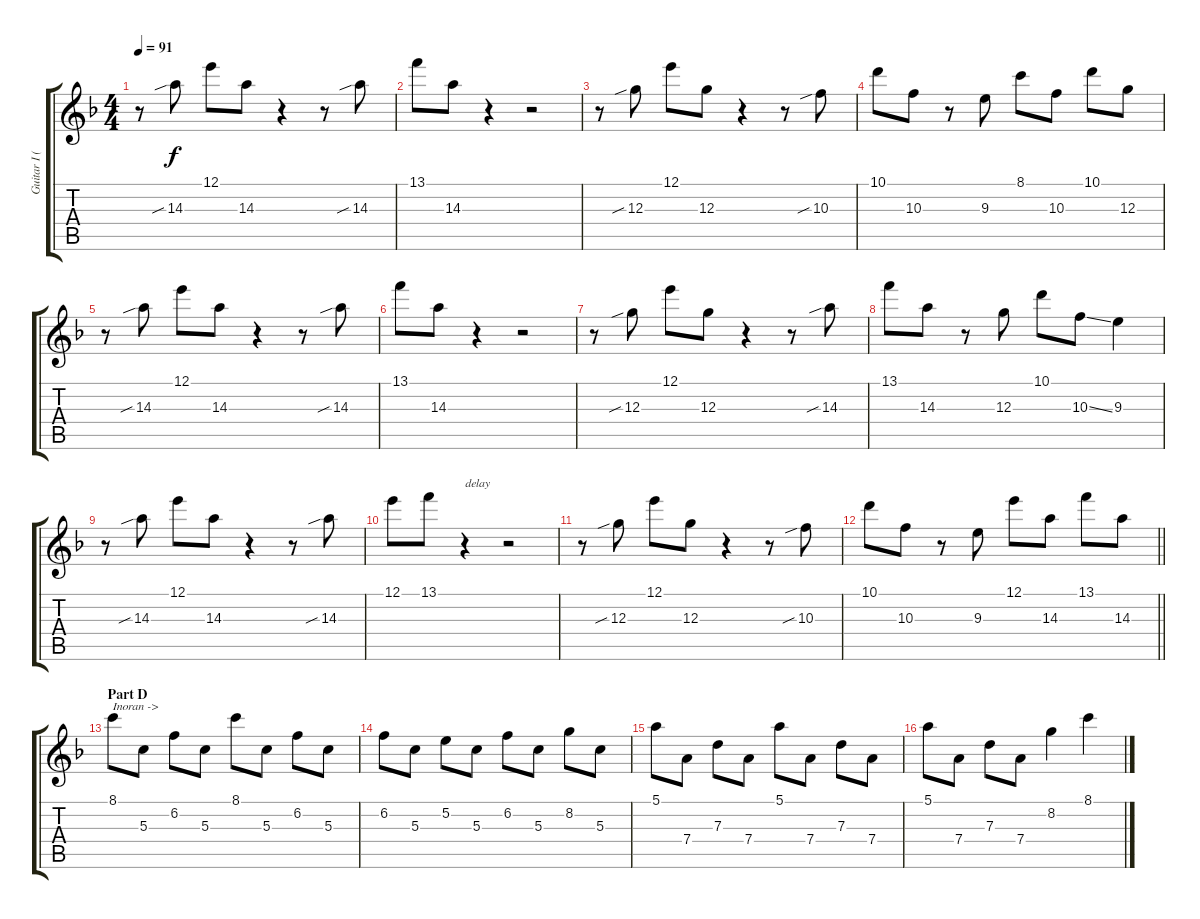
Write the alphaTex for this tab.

\track ("Guitar I (Sugizo & Inoran)" "Guitar I (") {instrument distortionguitar}
\staff {score tabs}
\tuning (E4 B3 G3 D3 A2 E2) {hide}
\ts (4 4)
\tempo 91
\clef g2
\ks f
r.8{dy f} 14.3{sib}.8 12.1.8 14.3.8 r.4 r.8 14.3{sib}.8 |
13.1.8 14.3.8 r.4 r.2 |
r.8 12.3{sib}.8 12.1.8 12.3.8 r.4 r.8 10.3{sib}.8 |
10.1.8 10.3.8 r.8 9.3.8 8.1.8 10.3.8 10.1.8 12.3.8 |
r.8 14.3{sib}.8 12.1.8 14.3.8 r.4 r.8 14.3{sib}.8 |
13.1.8 14.3.8 r.4 r.2 |
r.8 12.3{sib}.8 12.1.8 12.3.8 r.4 r.8 14.3{sib}.8 |
13.1.8 14.3.8 r.8 12.3.8 10.1.8 10.3{ss}.8 9.3.4 |
r.8 14.3{sib}.8 12.1.8 14.3.8 r.4 r.8 14.3{sib}.8 |
12.1.8 13.1.8 r.4{txt "delay"} r.2 |
r.8 12.3{sib}.8 12.1.8 12.3.8 r.4 r.8 10.3{sib}.8 |
\barLineRight lightlight
10.1.8 10.3.8 r.8 9.3.8 12.1.8 14.3.8 13.1.8 14.3.8 |
\section ("" "Part D")
8.1.8{txt "Inoran ->" instrument electricguitarclean} 5.3.8 6.2.8 5.3.8 8.1.8 5.3.8 6.2.8 5.3.8 |
6.2.8 5.3.8 5.2.8 5.3.8 6.2.8 5.3.8 8.2.8 5.3.8 |
5.1.8 7.4.8 7.3.8 7.4.8 5.1.8 7.4.8 7.3.8 7.4.8 |
5.1.8 7.4.8 7.3.8 7.4.8 8.2.4 8.1.4
